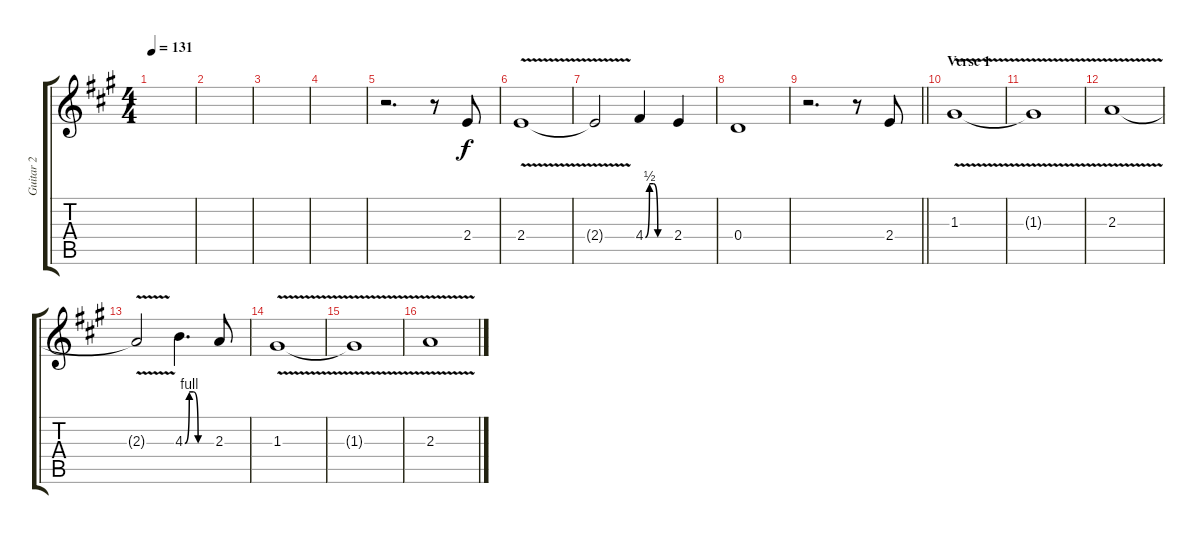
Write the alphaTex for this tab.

\track ("Guitar 2" "Guitar 2") {instrument distortionguitar}
\staff {score tabs}
\tuning (E4 B3 G3 D3 A2 E2) {hide}
\ts (4 4)
\tempo 131
\clef g2
\ks a
|
|
|
|
r.2{d} r.8 2.4.8 |
2.4{v}.1 |
2.4{t}.2 4.4{be (custom 0 0 10 2 20 2 30 0 60 0)}.4 2.4.4 |
0.4.1 |
\barLineRight lightlight
r.2{d} r.8 2.4.8 |
\section ("" "Verse 1")
1.3{v}.1 |
1.3{t}.1 |
2.3{v}.1 |
2.3{t}.2 4.3{be (custom 0 0 10 4 20 4 30 0 60 0)}.4{d} 2.3.8 |
1.3{v}.1 |
1.3{t}.1 |
2.3{v}.1
